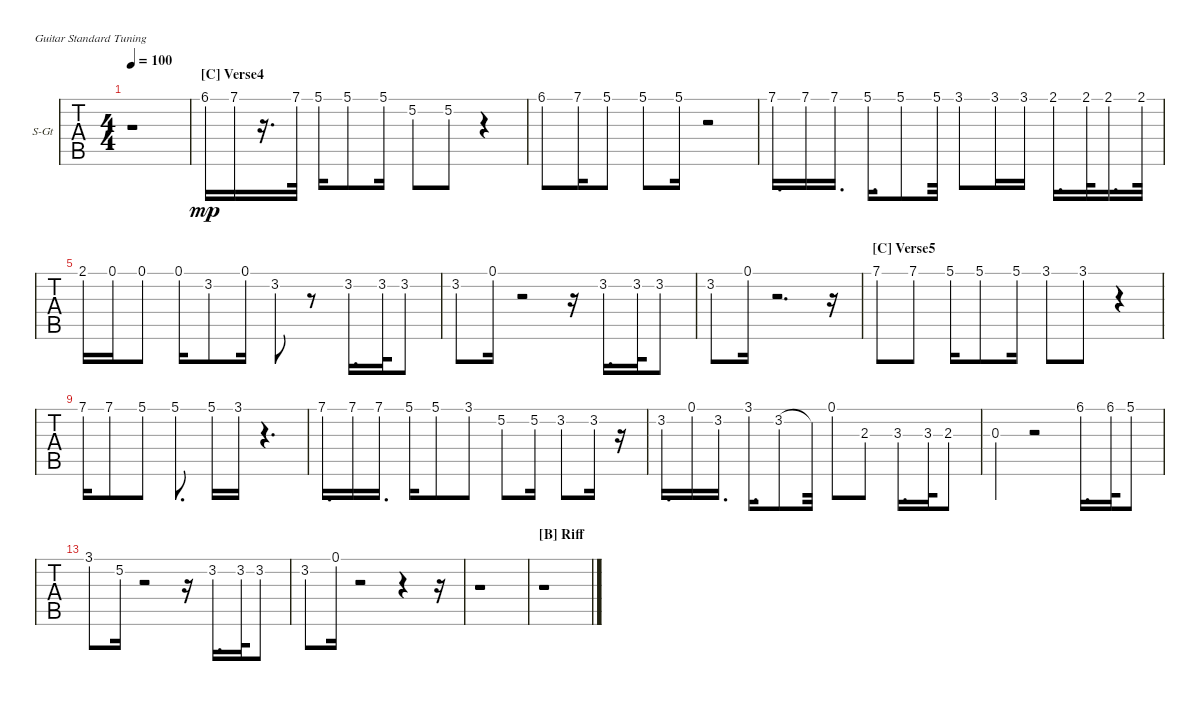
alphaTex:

\bracketExtendMode nobrackets
\firstSystemTrackNameOrientation horizontal
\otherSystemsTrackNameOrientation horizontal
\defaultBarNumberDisplay FirstOfSystem
\track ("Vocals" "S-Gt") {instrument electricgrandpiano}
\staff {tabs}
\tuning (E4 B3 G3 D3 A2 E2)
\displaytranspose 12
\ts (4 4)
\tempo 100
\clef g2
\ks c
r.1{dy mp} |
\section ("C" "Verse4")
\scale
0.318274 6.1.16 7.1.16 r.16{d} 7.1.32 5.1.16 5.1.8 5.1.16 5.2.8 5.2.8 r.4 |
\scale
0.303895 6.1.8 7.1.16 5.1.8 5.1.8 5.1.16 r.2 |
\scale
0.377778 7.1.16{d} 7.1.16 7.1.16{d} 5.1.16{d} 5.1.8 5.1.32 3.1.8 3.1.16 3.1.16 2.1.16{d} 2.1.32 2.1.16{d} 2.1.32 |
2.1.16 0.1.16 0.1.8 0.1.16 3.2.8 0.1.16 3.2.8 r.8 3.2.16{d} 3.2.32 3.2.8 |
3.2.8 0.1.16 r.2 r.16 3.2.16{d} 3.2.32 3.2.8 |
3.2.8 0.1.16 r.2{d} r.16 |
\section ("C" "Verse5")
7.1.8 7.1.8 5.1.16 5.1.8 5.1.16 3.1.8 3.1.8 r.4 |
7.1.16 7.1.8 5.1.8 5.1.8{d} 5.1.16 3.1.16 r.4{d} |
7.1.16{d} 7.1.16 7.1.16{d} 5.1.16 5.1.8 3.1.8 5.2.8 5.2.16 3.2.8 3.2.16 r.16 |
3.2.16{d} 0.1.16 3.2.16{d} 3.1.16{d} 3.2.8 3.2{t}.32 0.1.8 2.3.8 3.3.16{d} 3.3.32 2.3.8 |
0.3.4 r.2 6.1.16{d} 6.1.32 5.1.8 |
3.1.8 5.2.16 r.2 r.16 3.2.16{d} 3.2.32 3.2.8 |
3.2.8 0.1.16 r.2 r.4 r.16 |
r.1 |
\section ("B" "Riff")
r.1
